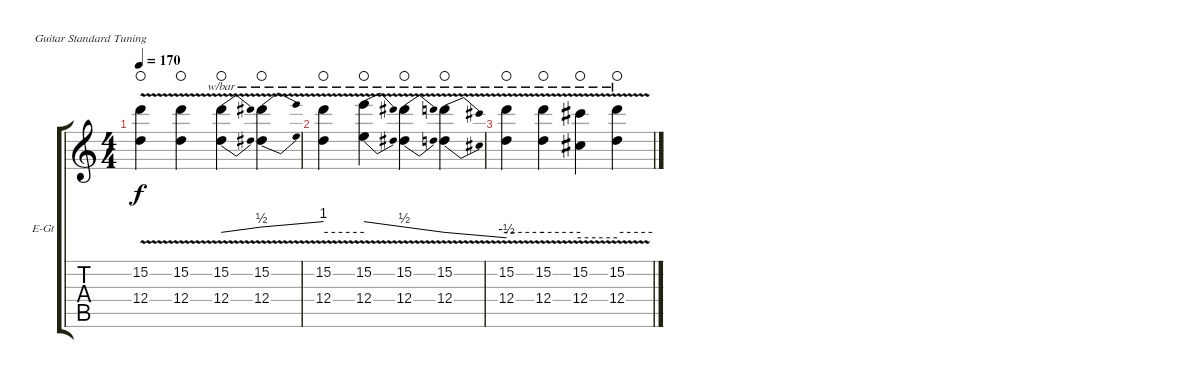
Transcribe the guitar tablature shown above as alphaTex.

\bracketExtendMode groupsimilarinstruments
\firstSystemTrackNameOrientation horizontal
\otherSystemsTrackNameOrientation horizontal
\track ("Electric Guitar" "E-Gt") {instrument distortionguitar}
\staff {score tabs}
\tuning (E4 B3 G3 D3 A2 E2)
\ts (4 4)
\tempo 170
\clef g2
\scale
0.333333
\ks c
(15.2{v} 12.4{v}).4{dy f waho} (15.2{v} 12.4{v}).4{waho} (15.2{v} 12.4{v}).4{tbe (dive default 0 0 57 2) waho} (15.2{v} 12.4{v}).4{tbe (dive default 0 2 43.8 4) waho} |
\scale
0.333333 (15.2{v} 12.4{v}).4{tbe (hold default 0 0 60 0) waho} (15.2{v} 12.4{v}).4{tbe (dive default 0 4 47.4 2) waho} (15.2{v} 12.4{v}).4{tbe (dive default 0 2 45 0) waho} (15.2{v} 12.4{v}).4{tbe (dive default 0 0 43.199999999999996 -2) waho} |
\scale
0.333333 (15.2{v} 12.4{v}).4{tbe (hold default 0 0 60 0) waho} (15.2{v} 12.4{v}).4{tbe (hold default 0 0 60 0) waho} (15.2{v} 12.4{v}).4{tbe (hold default 0 -2 60 -2) waho} (15.2{v} 12.4{v}).4{tbe (hold default 0 0 60 0) waho} |
\scale
0.333333 |
\scale
0.333333 |
\scale
0.333333 |
\scale
0.333333 |
\scale
0.333333 |
\scale
0.333333 |
\scale
0.333333 |
\scale
0.333333 |
\scale
0.333333 |
\scale
0.333333 |
\scale
0.333333 |
\scale
0.333333 |
\scale
0.333333
